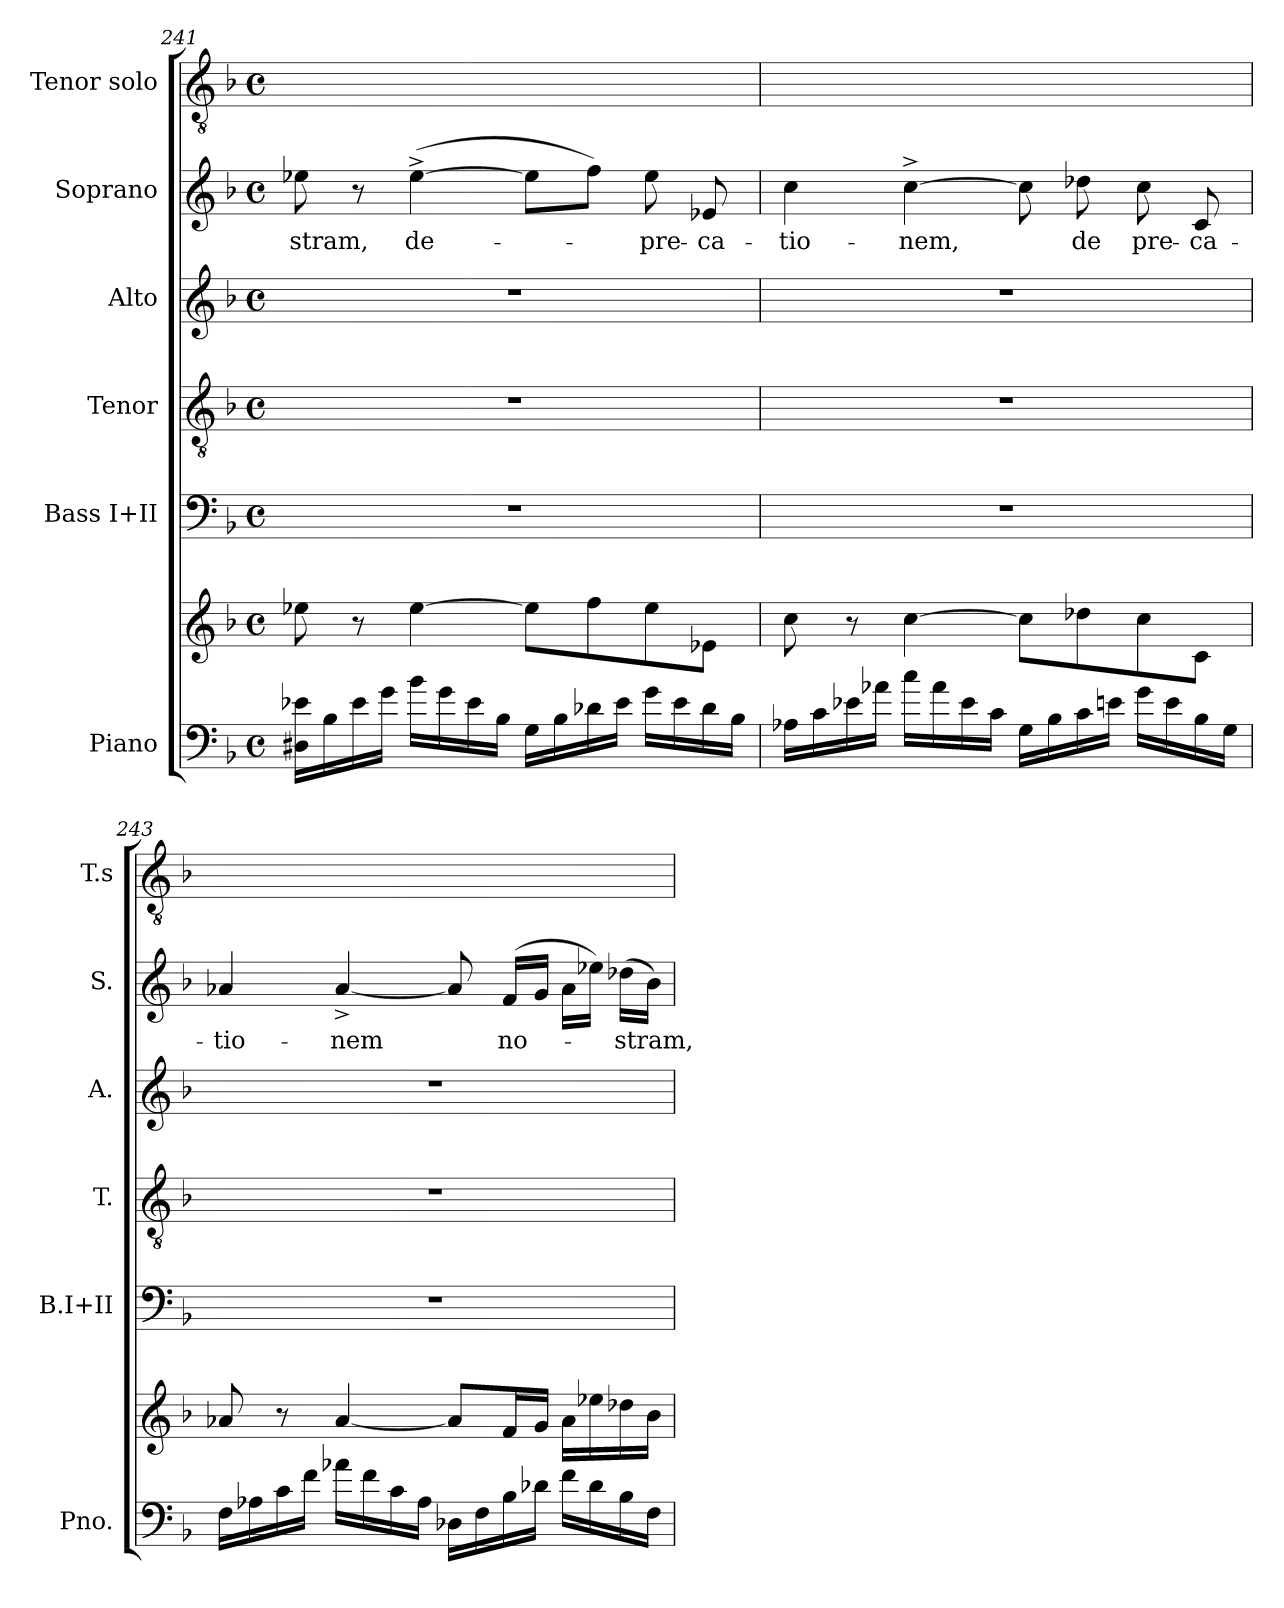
**kern	**kern	**kern	**kern	**kern	**kern	**text	**kern
*part6	*part6	*part5	*part4	*part3	*part2	*part2	*part1
*staff7	*staff6	*staff5	*staff4	*staff3	*staff2	*staff2	*staff1
*I"Piano	*	*I"Bass I+II	*I"Tenor	*I"Alto	*I"Soprano	*	*I"Tenor solo
*I'Pno.	*	*I'B.I+II	*I'T.	*I'A.	*I'S.	*	*I'T.s
!!LO:LB:g=z
*clefF4	*clefG2	*clefF4	*clefGv2	*clefG2	*clefG2	*	*clefGv2
*k[b-]	*k[b-]	*k[b-]	*k[b-]	*k[b-]	*k[b-]	*	*k[b-]
*M4/4	*M4/4	*M4/4	*M4/4	*M4/4	*M4/4	*	*M4/4
*met(c)	*met(c)	*met(c)	*met(c)	*met(c)	*met(c)	*	*met(c)
=241	=241	=241	=241	=241	=241	=241	=241
16D#X\ 16e-X\LL	8ee-X\	1r	1r	1r	8ee-X\	-stram,	1ryy
16B-\	.	.	.	.	.	.	.
16e-\	8r	.	.	.	8r	.	.
16g\JJ	.	.	.	.	.	.	.
16b-\LL	[4ee-\	.	.	.	([4ee-^\	de-	.
16g\	.	.	.	.	.	.	.
16e-\	.	.	.	.	.	.	.
16B-\JJ	.	.	.	.	.	.	.
16G\LL	8ee-\L]	.	.	.	8ee-\L]	.	.
16B-\	.	.	.	.	.	.	.
16d-X\	8ff\	.	.	.	8ff\J)	.	.
16e-\JJ	.	.	.	.	.	.	.
16g\LL	8ee-\	.	.	.	8ee-\	-pre-	.
16e-\	.	.	.	.	.	.	.
16d-\	8e-X\J	.	.	.	8e-X/	-ca-	.
16B-\JJ	.	.	.	.	.	.	.
=242	=242	=242	=242	=242	=242	=242	=242
16A-X\LL	8cc\	1r	1r	1r	4cc\	-tio-	1ryy
16c\	.	.	.	.	.	.	.
16e-X\	8r	.	.	.	.	.	.
16a-X\JJ	.	.	.	.	.	.	.
16cc\LL	[4cc\	.	.	.	[4cc^\	-nem,	.
16a-\	.	.	.	.	.	.	.
16e-\	.	.	.	.	.	.	.
16c\JJ	.	.	.	.	.	.	.
16G\LL	8cc\L]	.	.	.	8cc\]	.	.
16B-\	.	.	.	.	.	.	.
16c\	8dd-X\	.	.	.	8dd-X\	de	.
16en\JJ	.	.	.	.	.	.	.
16g\LL	8cc\	.	.	.	8cc\	-pre-	.
16e\	.	.	.	.	.	.	.
16B-\	8c\J	.	.	.	8c/	-ca-	.
16G\JJ	.	.	.	.	.	.	.
!!LO:PB:g=z
=243	=243	=243	=243	=243	=243	=243	=243
16F\LL	8a-X/	1r	1r	1r	4a-X/	-tio-	1ryy
16A-X\	.	.	.	.	.	.	.
16c\	8r	.	.	.	.	.	.
16f\JJ	.	.	.	.	.	.	.
16a-X\LL	[4a-/	.	.	.	[4a-^/	-nem	.
16f\	.	.	.	.	.	.	.
16c\	.	.	.	.	.	.	.
16A-\JJ	.	.	.	.	.	.	.
16D-X\LL	8a-/L]	.	.	.	8a-/]	.	.
16F\	.	.	.	.	.	.	.
16B-\	16f/L	.	.	.	(16f/LL	no-	.
16d-X\JJ	16g/JJ	.	.	.	16g/JJ	.	.
16f\LL	16a-\LL	.	.	.	16a-\LL	.	.
16d-\	16ee-X\	.	.	.	16ee-X\JJ)	.	.
16B-\	16dd-X\	.	.	.	(16dd-X\LL	-stram,	.
16F\JJ	16b-\JJ	.	.	.	16b-\JJ)	.	.
=	=	=	=	=	=	=	=
*-	*-	*-	*-	*-	*-	*-	*-
